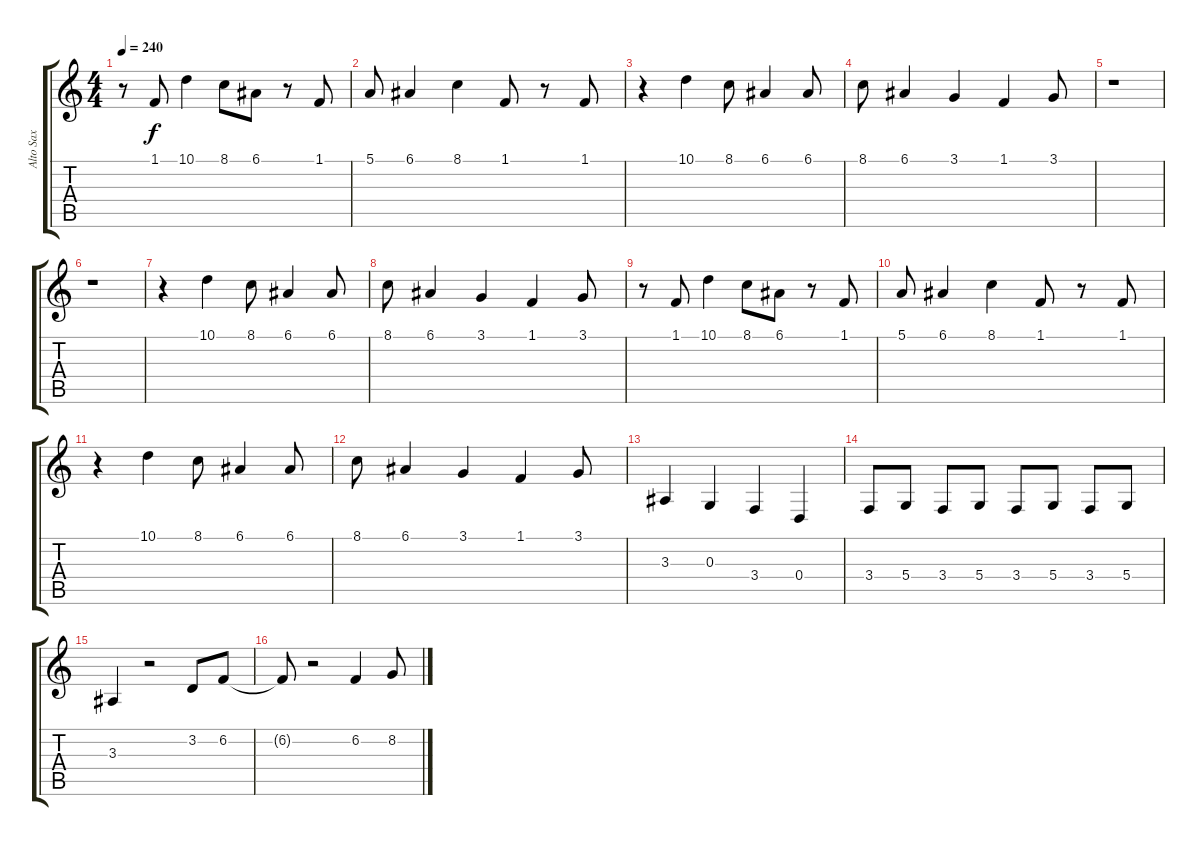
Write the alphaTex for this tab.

\track ("Alto Sax" "Alto Sax") {instrument altosax}
\staff {score tabs}
\tuning (E4 B3 G3 D3 A2 E2) {hide}
\ts (4 4)
\tempo 240
\clef g2
\ks c
r.8{dy f} 1.1.8 10.1.4 8.1.8 6.1.8 r.8 1.1.8 |
5.1.8 6.1.4 8.1.4 1.1.8 r.8 1.1.8 |
r.4 10.1.4 8.1.8 6.1.4 6.1.8 |
8.1.8 6.1.4 3.1.4 1.1.4 3.1.8 |
r.1 |
r.1 |
r.4 10.1.4 8.1.8 6.1.4 6.1.8 |
8.1.8 6.1.4 3.1.4 1.1.4 3.1.8 |
r.8 1.1.8 10.1.4 8.1.8 6.1.8 r.8 1.1.8 |
5.1.8 6.1.4 8.1.4 1.1.8 r.8 1.1.8 |
r.4 10.1.4 8.1.8 6.1.4 6.1.8 |
8.1.8 6.1.4 3.1.4 1.1.4 3.1.8 |
3.3.4 0.3.4 3.4.4 0.4.4 |
3.4.8 5.4.8 3.4.8 5.4.8 3.4.8 5.4.8 3.4.8 5.4.8 |
3.3.4 r.2 3.2.8 6.2.8 |
6.2{t}.8 r.2 6.2.4 8.2.8
